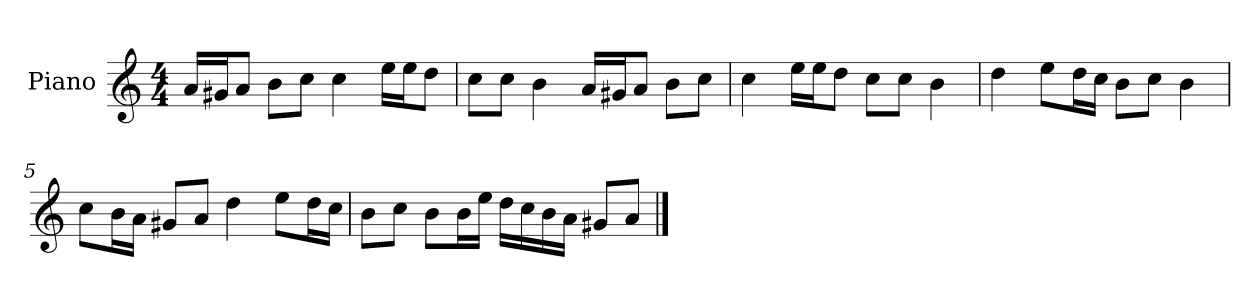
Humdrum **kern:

**kern
*part1
*staff1
*I"Piano
*I'P-no
*clefG2
*k[]
*M4/4
*MM90
=1
16a/LL
16g#X/J
8a/J
8b\L
8cc\J
4cc\
16ee\LL
16ee\J
8dd\J
=2
8cc\L
8cc\J
4b\
16a/LL
16g#X/J
8a/J
8b\L
8cc\J
=3
4cc\
16ee\LL
16ee\J
8dd\J
8cc\L
8cc\J
4b\
=4
4dd\
8ee\L
16dd\L
16cc\JJ
8b\L
8cc\J
4b\
!!LO:LB:g=z
=5
8cc\L
16b\L
16a\JJ
8g#X/L
8a/J
4dd\
8ee\L
16dd\L
16cc\JJ
=6
8b\L
8cc\J
8b\L
16b\L
16ee\JJ
16dd\LL
16cc\
16b\
16a\JJ
8g#X/L
8a/J
==
*-
